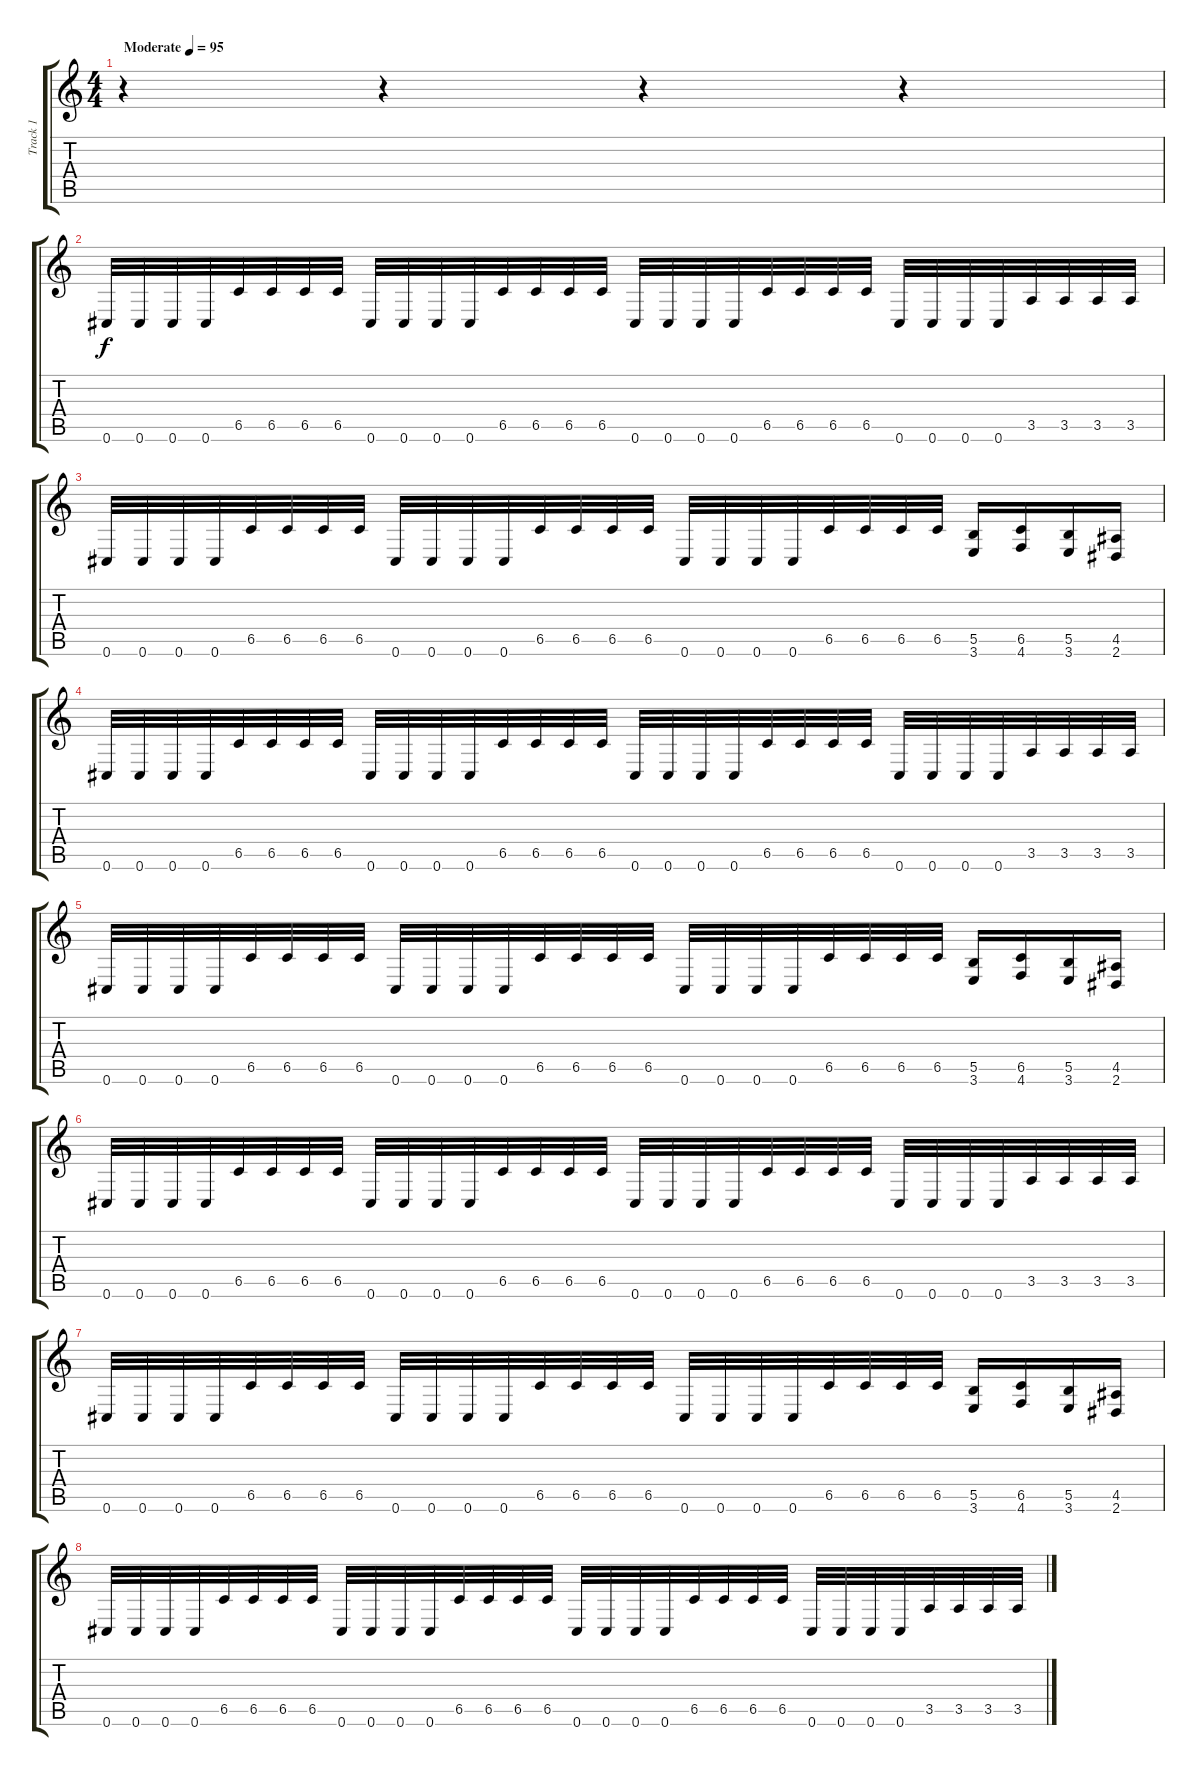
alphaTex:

\track ("Track 1" "Track 1") {instrument distortionguitar}
\staff {score tabs}
\tuning (Db4 Ab3 E3 B2 Gb2 Db2) {hide}
\ts (4 4)
\tempo (95 "Moderate")
\clef g2
\ks c
r.4{dy f instrument distortionguitar} r.4 r.4 r.4 |
0.6.32 0.6.32 0.6.32 0.6.32 6.5.32 6.5.32 6.5.32 6.5.32 0.6.32 0.6.32 0.6.32 0.6.32 6.5.32 6.5.32 6.5.32 6.5.32 0.6.32 0.6.32 0.6.32 0.6.32 6.5.32 6.5.32 6.5.32 6.5.32 0.6.32 0.6.32 0.6.32 0.6.32 3.5.32 3.5.32 3.5.32 3.5.32 |
0.6.32 0.6.32 0.6.32 0.6.32 6.5.32 6.5.32 6.5.32 6.5.32 0.6.32 0.6.32 0.6.32 0.6.32 6.5.32 6.5.32 6.5.32 6.5.32 0.6.32 0.6.32 0.6.32 0.6.32 6.5.32 6.5.32 6.5.32 6.5.32 (5.5 3.6).16 (6.5 4.6).16 (5.5 3.6).16 (4.5 2.6).16 |
0.6.32 0.6.32 0.6.32 0.6.32 6.5.32 6.5.32 6.5.32 6.5.32 0.6.32 0.6.32 0.6.32 0.6.32 6.5.32 6.5.32 6.5.32 6.5.32 0.6.32 0.6.32 0.6.32 0.6.32 6.5.32 6.5.32 6.5.32 6.5.32 0.6.32 0.6.32 0.6.32 0.6.32 3.5.32 3.5.32 3.5.32 3.5.32 |
0.6.32 0.6.32 0.6.32 0.6.32 6.5.32 6.5.32 6.5.32 6.5.32 0.6.32 0.6.32 0.6.32 0.6.32 6.5.32 6.5.32 6.5.32 6.5.32 0.6.32 0.6.32 0.6.32 0.6.32 6.5.32 6.5.32 6.5.32 6.5.32 (5.5 3.6).16 (6.5 4.6).16 (5.5 3.6).16 (4.5 2.6).16 |
0.6.32 0.6.32 0.6.32 0.6.32 6.5.32 6.5.32 6.5.32 6.5.32 0.6.32 0.6.32 0.6.32 0.6.32 6.5.32 6.5.32 6.5.32 6.5.32 0.6.32 0.6.32 0.6.32 0.6.32 6.5.32 6.5.32 6.5.32 6.5.32 0.6.32 0.6.32 0.6.32 0.6.32 3.5.32 3.5.32 3.5.32 3.5.32 |
0.6.32 0.6.32 0.6.32 0.6.32 6.5.32 6.5.32 6.5.32 6.5.32 0.6.32 0.6.32 0.6.32 0.6.32 6.5.32 6.5.32 6.5.32 6.5.32 0.6.32 0.6.32 0.6.32 0.6.32 6.5.32 6.5.32 6.5.32 6.5.32 (5.5 3.6).16 (6.5 4.6).16 (5.5 3.6).16 (4.5 2.6).16 |
0.6.32 0.6.32 0.6.32 0.6.32 6.5.32 6.5.32 6.5.32 6.5.32 0.6.32 0.6.32 0.6.32 0.6.32 6.5.32 6.5.32 6.5.32 6.5.32 0.6.32 0.6.32 0.6.32 0.6.32 6.5.32 6.5.32 6.5.32 6.5.32 0.6.32 0.6.32 0.6.32 0.6.32 3.5.32 3.5.32 3.5.32 3.5.32
